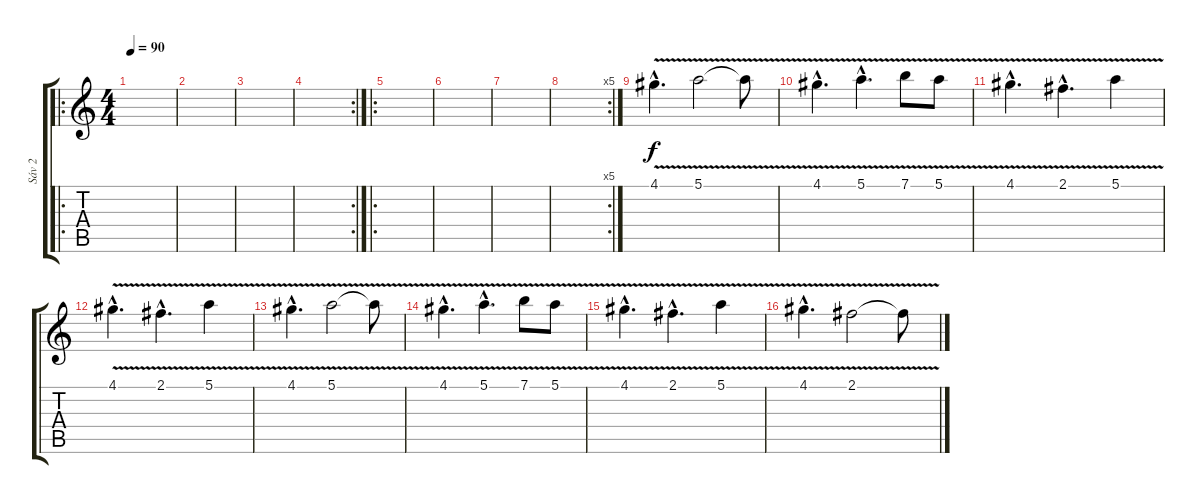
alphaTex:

\track ("Sáv 2" "Sáv 2") {instrument overdrivenguitar}
\staff {score tabs}
\tuning (E4 B3 G3 D3 A2 E2) {hide}
\ro
\ts (4 4)
\tempo 90
\clef g2
\ks c
|
|
|
\rc 2
|
\ro
|
|
|
\rc 5
|
4.1{v hac}.4{d} 5.1{v}.2 5.1{t}.8 |
4.1{v hac}.4{d} 5.1{v hac}.4{d} 7.1{v}.8 5.1{v}.8 |
4.1{v hac}.4{d} 2.1{v hac}.4{d} 5.1{v}.4 |
4.1{v hac}.4{d} 2.1{v hac}.4{d} 5.1{v}.4 |
4.1{v hac}.4{d} 5.1{v}.2 5.1{t}.8 |
4.1{v hac}.4{d} 5.1{v hac}.4{d} 7.1{v}.8 5.1{v}.8 |
4.1{v hac}.4{d} 2.1{v hac}.4{d} 5.1{v}.4 |
4.1{v hac}.4{d} 2.1{v}.2 2.1{t}.8
